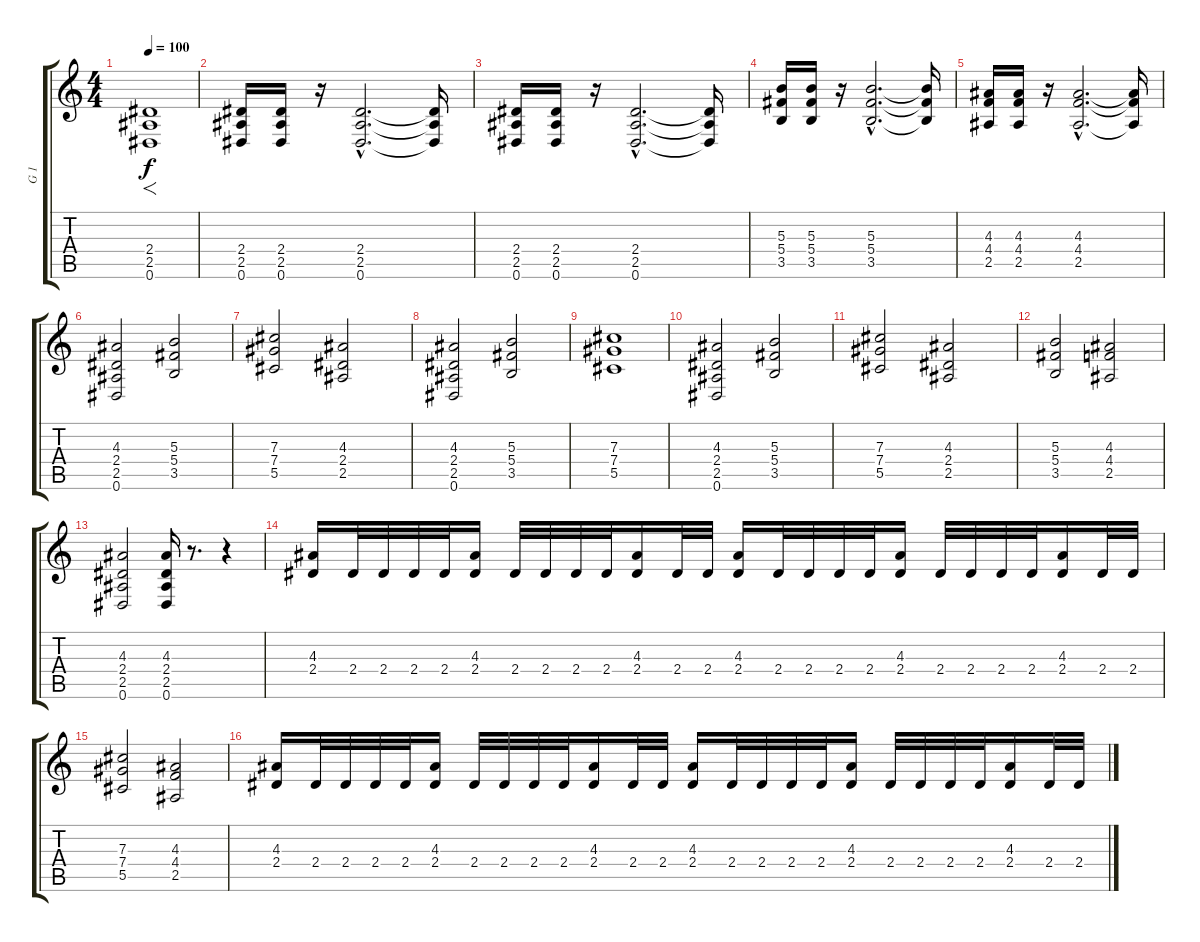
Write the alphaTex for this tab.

\track ("G 1" "G 1") {instrument overdrivenguitar}
\staff {score tabs}
\tuning (Eb4 Bb3 Gb3 Db3 Ab2 Eb2) {hide}
\ts (4 4)
\tempo 100
\clef g2
\ks c
(2.4 2.5 0.6).1{f dy f instrument overdrivenguitar} |
(2.4 2.5 0.6).16 (2.4 2.5 0.6).16 r.16 (2.4{hac} 2.5{hac} 0.6{hac}).2{d} (2.4{t} 2.5{t} 0.6{t}).16 |
(2.4 2.5 0.6).16 (2.4 2.5 0.6).16 r.16 (2.4{hac} 2.5{hac} 0.6{hac}).2{d} (2.4{t} 2.5{t} 0.6{t}).16 |
(5.3 5.4 3.5).16 (5.3 5.4 3.5).16 r.16 (5.3{hac} 5.4{hac} 3.5{hac}).2{d} (5.3{t} 5.4{t} 3.5{t}).16 |
(4.3 4.4 2.5).16 (4.3 4.4 2.5).16 r.16 (4.3{hac} 4.4{hac} 2.5{hac}).2{d} (4.3{t} 4.4{t} 2.5{t}).16 |
(4.3 2.4 2.5 0.6).2 (5.3 5.4 3.5).2 |
(7.3 7.4 5.5).2 (4.3 2.4 2.5).2 |
(4.3 2.4 2.5 0.6).2 (5.3 5.4 3.5).2 |
(7.3 7.4 5.5).1 |
(4.3 2.4 2.5 0.6).2 (5.3 5.4 3.5).2 |
(7.3 7.4 5.5).2 (4.3 2.4 2.5).2 |
(5.3 5.4 3.5).2 (4.3 4.4 2.5).2 |
(4.3 2.4 2.5 0.6).2 (4.3 2.4 2.5 0.6).16 r.8{d} r.4 |
(4.3 2.4).16 2.4.32 2.4.32 2.4.32 2.4.32 (4.3 2.4).16 2.4.32 2.4.32 2.4.32 2.4.32 (4.3 2.4).16 2.4.32 2.4.32 (4.3 2.4).16 2.4.32 2.4.32 2.4.32 2.4.32 (4.3 2.4).16 2.4.32 2.4.32 2.4.32 2.4.32 (4.3 2.4).16 2.4.32 2.4.32 |
(7.3 7.4 5.5).2 (4.3 4.4 2.5).2 |
(4.3 2.4).16 2.4.32 2.4.32 2.4.32 2.4.32 (4.3 2.4).16 2.4.32 2.4.32 2.4.32 2.4.32 (4.3 2.4).16 2.4.32 2.4.32 (4.3 2.4).16 2.4.32 2.4.32 2.4.32 2.4.32 (4.3 2.4).16 2.4.32 2.4.32 2.4.32 2.4.32 (4.3 2.4).16 2.4.32 2.4.32
